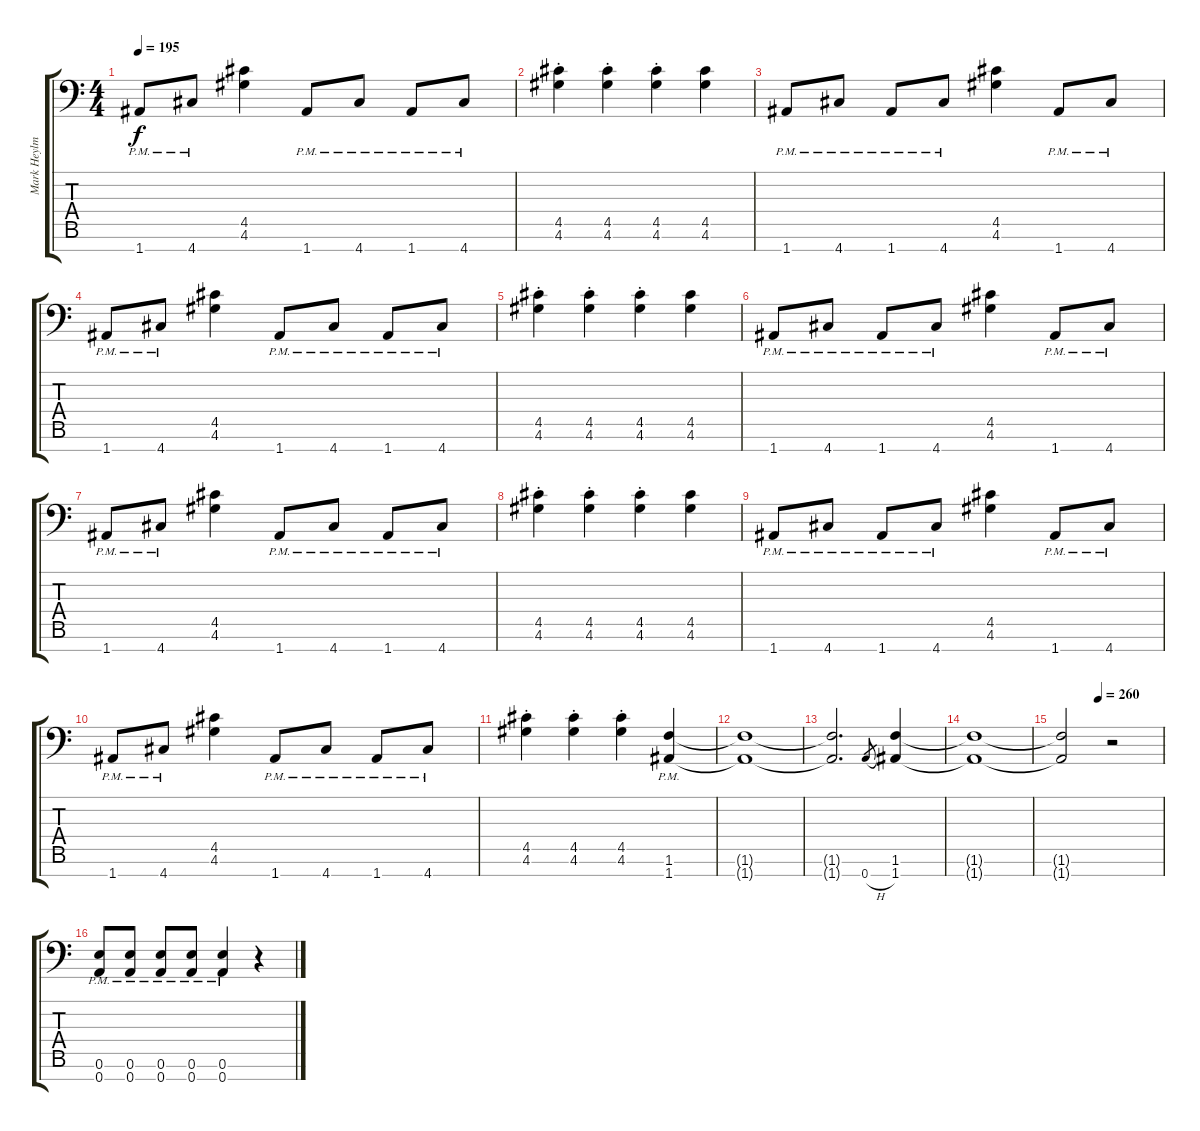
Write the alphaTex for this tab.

\track ("Mark Heylmun" "Mark Heylm") {instrument distortionguitar}
\staff {score tabs}
\tuning (E4 B3 G3 D3 A2 E2 A1) {hide}
\ts (4 4)
\tempo 195
\clef f4
\ks c
1.7{pm}.8{dy f} 4.7{pm}.8 (4.5 4.6).4 1.7{pm}.8 4.7{pm}.8 1.7{pm}.8 4.7{pm}.8 |
(4.5{st} 4.6{st}).4 (4.5{st} 4.6{st}).4 (4.5{st} 4.6{st}).4 (4.5 4.6).4 |
1.7{pm}.8 4.7{pm}.8 1.7{pm}.8 4.7{pm}.8 (4.5 4.6).4 1.7{pm}.8 4.7{pm}.8 |
1.7{pm}.8 4.7{pm}.8 (4.5 4.6).4 1.7{pm}.8 4.7{pm}.8 1.7{pm}.8 4.7{pm}.8 |
(4.5{st} 4.6{st}).4 (4.5{st} 4.6{st}).4 (4.5{st} 4.6{st}).4 (4.5 4.6).4 |
1.7{pm}.8 4.7{pm}.8 1.7{pm}.8 4.7{pm}.8 (4.5 4.6).4 1.7{pm}.8 4.7{pm}.8 |
1.7{pm}.8 4.7{pm}.8 (4.5 4.6).4 1.7{pm}.8 4.7{pm}.8 1.7{pm}.8 4.7{pm}.8 |
(4.5{st} 4.6{st}).4 (4.5{st} 4.6{st}).4 (4.5{st} 4.6{st}).4 (4.5 4.6).4 |
1.7{pm}.8 4.7{pm}.8 1.7{pm}.8 4.7{pm}.8 (4.5 4.6).4 1.7{pm}.8 4.7{pm}.8 |
1.7{pm}.8 4.7{pm}.8 (4.5 4.6).4 1.7{pm}.8 4.7{pm}.8 1.7{pm}.8 4.7{pm}.8 |
(4.5{st} 4.6{st}).4 (4.5{st} 4.6{st}).4 (4.5{st} 4.6{st}).4 (1.6{pm} 1.7).4 |
(1.6{t} 1.7{t}).1 |
(1.6{t} 1.7{t}).2{d} 0.7{h}.8{gr} (1.6 1.7).4 |
(1.6{t} 1.7{t}).1 |
\tempo (260 0.375)
(1.6{t} 1.7{t}).2 r.2 |
(0.6{pm} 0.7{pm}).8 (0.6{pm} 0.7{pm}).8 (0.6{pm} 0.7{pm}).8 (0.6{pm} 0.7{pm}).8 (0.6{pm} 0.7{pm}).4 r.4
